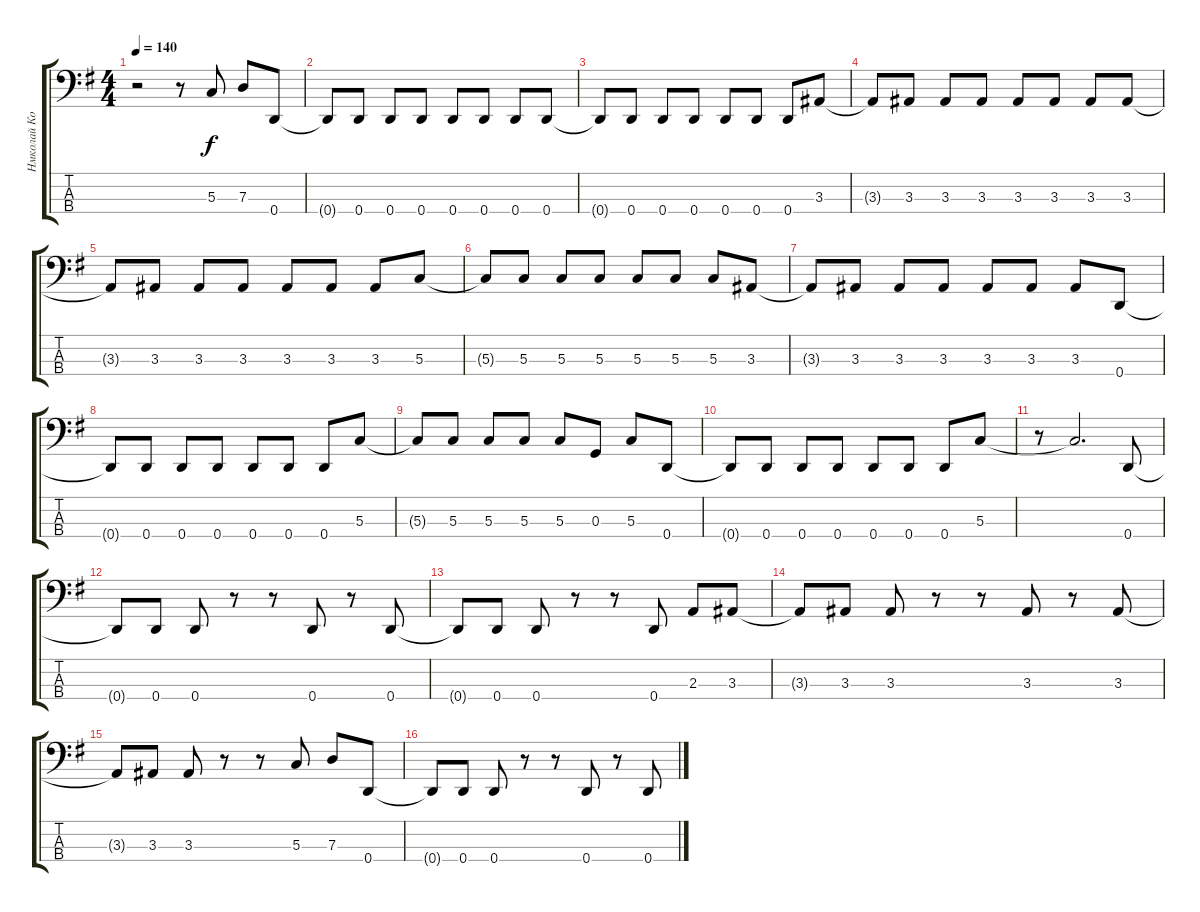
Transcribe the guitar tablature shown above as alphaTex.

\track ("Нмколай Коршунов" "Нмколай Ко") {instrument electricbassfinger}
\staff {score tabs}
\tuning (F2 C2 G1 D1) {hide}
\ts (4 4)
\tempo 140
\clef f4
\ks g
r.2{dy f instrument electricbassfinger} r.8 5.3.8 7.3.8 0.4.8 |
0.4{t}.8 0.4.8 0.4.8 0.4.8 0.4.8 0.4.8 0.4.8 0.4.8 |
0.4{t}.8 0.4.8 0.4.8 0.4.8 0.4.8 0.4.8 0.4.8 3.3.8 |
3.3{t}.8 3.3.8 3.3.8 3.3.8 3.3.8 3.3.8 3.3.8 3.3.8 |
3.3{t}.8 3.3.8 3.3.8 3.3.8 3.3.8 3.3.8 3.3.8 5.3.8 |
5.3{t}.8 5.3.8 5.3.8 5.3.8 5.3.8 5.3.8 5.3.8 3.3.8 |
3.3{t}.8 3.3.8 3.3.8 3.3.8 3.3.8 3.3.8 3.3.8 0.4.8 |
0.4{t}.8 0.4.8 0.4.8 0.4.8 0.4.8 0.4.8 0.4.8 5.3.8 |
5.3{t}.8 5.3.8 5.3.8 5.3.8 5.3.8 0.3.8 5.3.8 0.4.8 |
0.4{t}.8 0.4.8 0.4.8 0.4.8 0.4.8 0.4.8 0.4.8 5.3.8 |
r.8 5.3{t}.2{d} 0.4.8 |
0.4{t}.8 0.4.8 0.4.8 r.8 r.8 0.4.8 r.8 0.4.8 |
0.4{t}.8 0.4.8 0.4.8 r.8 r.8 0.4.8 2.3.8 3.3.8 |
3.3{t}.8 3.3.8 3.3.8 r.8 r.8 3.3.8 r.8 3.3.8 |
3.3{t}.8 3.3.8 3.3.8 r.8 r.8 5.3.8 7.3.8 0.4.8 |
0.4{t}.8 0.4.8 0.4.8 r.8 r.8 0.4.8 r.8 0.4.8
